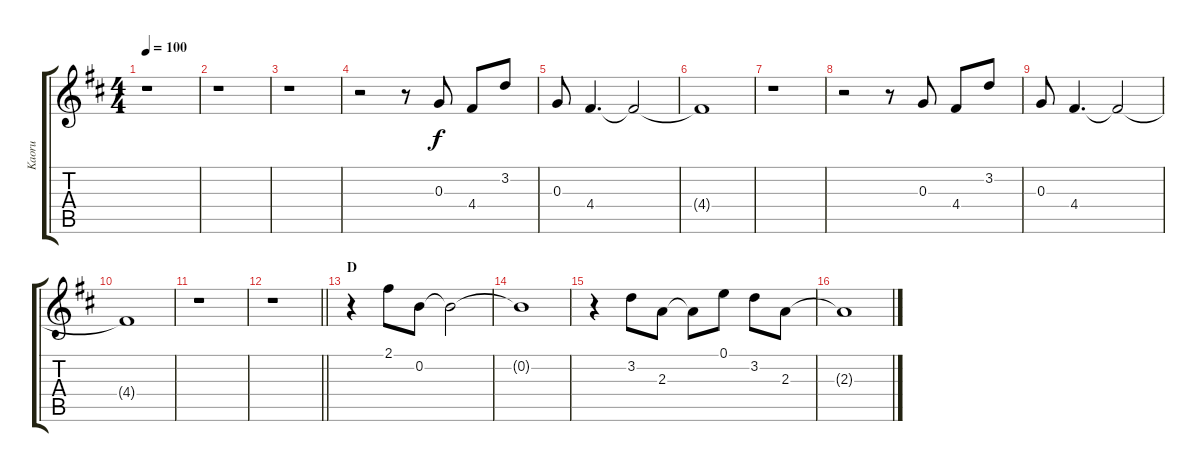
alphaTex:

\track ("Kaoru" "Kaoru") {instrument electricguitarjazz}
\staff {score tabs}
\tuning (E4 B3 G3 D3 A2 E2) {hide}
\ts (4 4)
\tempo 100
\clef g2
\ks d
r.1{dy mp} |
r.1 |
r.1 |
r.2 r.8 0.3.8{dy f} 4.4.8 3.2.8 |
0.3.8 4.4.4{d} 4.4{t}.2 |
4.4{t}.1 |
r.1 |
r.2 r.8 0.3.8 4.4.8 3.2.8 |
0.3.8 4.4.4{d} 4.4{t}.2 |
4.4{t}.1 |
r.1 |
\barLineRight lightlight
r.1 |
\section ("" "D")
r.4 2.1.8 0.2.8 0.2{t}.2 |
0.2{t}.1 |
r.4 3.2.8 2.3.8 2.3{t}.8 0.1.8 3.2.8 2.3.8 |
2.3{t}.1
